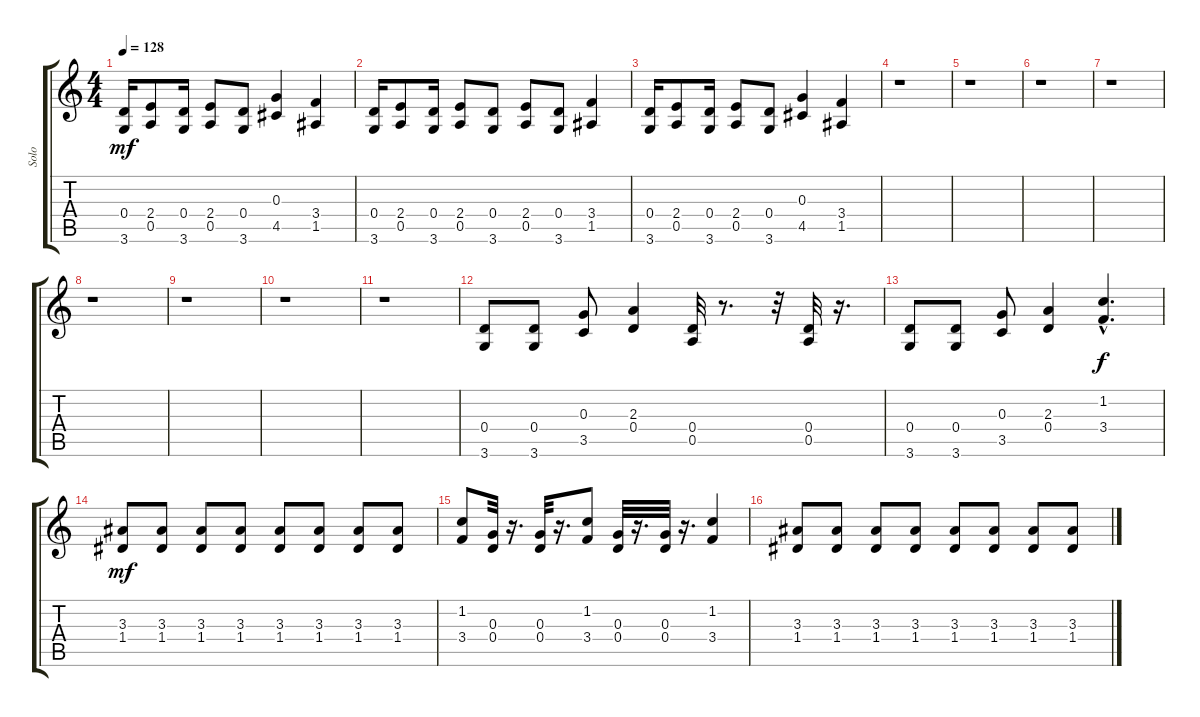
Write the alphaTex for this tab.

\track ("Solo" "Solo") {instrument distortionguitar}
\staff {score tabs}
\tuning (E4 B3 G3 D3 A2 E2) {hide}
\ts (4 4)
\tempo 128
\clef g2
\ks c
(0.4 3.6).16{dy mf} (2.4 0.5).8 (0.4 3.6).16 (2.4 0.5).8 (0.4 3.6).8 (0.3 4.5).4 (3.4 1.5).4 |
(0.4 3.6).16 (2.4 0.5).8 (0.4 3.6).16 (2.4 0.5).8 (0.4 3.6).8 (2.4 0.5).8 (0.4 3.6).8 (3.4 1.5).4 |
(0.4 3.6).16 (2.4 0.5).8 (0.4 3.6).16 (2.4 0.5).8 (0.4 3.6).8 (0.3 4.5).4 (3.4 1.5).4 |
r.1 |
r.1 |
r.1 |
r.1 |
r.1 |
r.1 |
r.1 |
r.1 |
(0.4 3.6).8 (0.4 3.6).8 (0.3 3.5).8 (2.3 0.4).4 (0.4 0.5).32 r.8{d} r.32 (0.4 0.5).32 r.16{d} |
(0.4 3.6).8 (0.4 3.6).8 (0.3 3.5).8 (2.3 0.4).4 (1.2 3.4{hac}).4{d dy f} |
(3.3 1.4).8{dy mf} (3.3 1.4).8 (3.3 1.4).8 (3.3 1.4).8 (3.3 1.4).8 (3.3 1.4).8 (3.3 1.4).8 (3.3 1.4).8 |
(1.2 3.4).8 (0.3 0.4).32 r.16{d} (0.3 0.4).32 r.16{d} (1.2 3.4).8 (0.3 0.4).32 r.16{d} (0.3 0.4).32 r.16{d} (1.2 3.4).4 |
(3.3 1.4).8 (3.3 1.4).8 (3.3 1.4).8 (3.3 1.4).8 (3.3 1.4).8 (3.3 1.4).8 (3.3 1.4).8 (3.3 1.4).8
